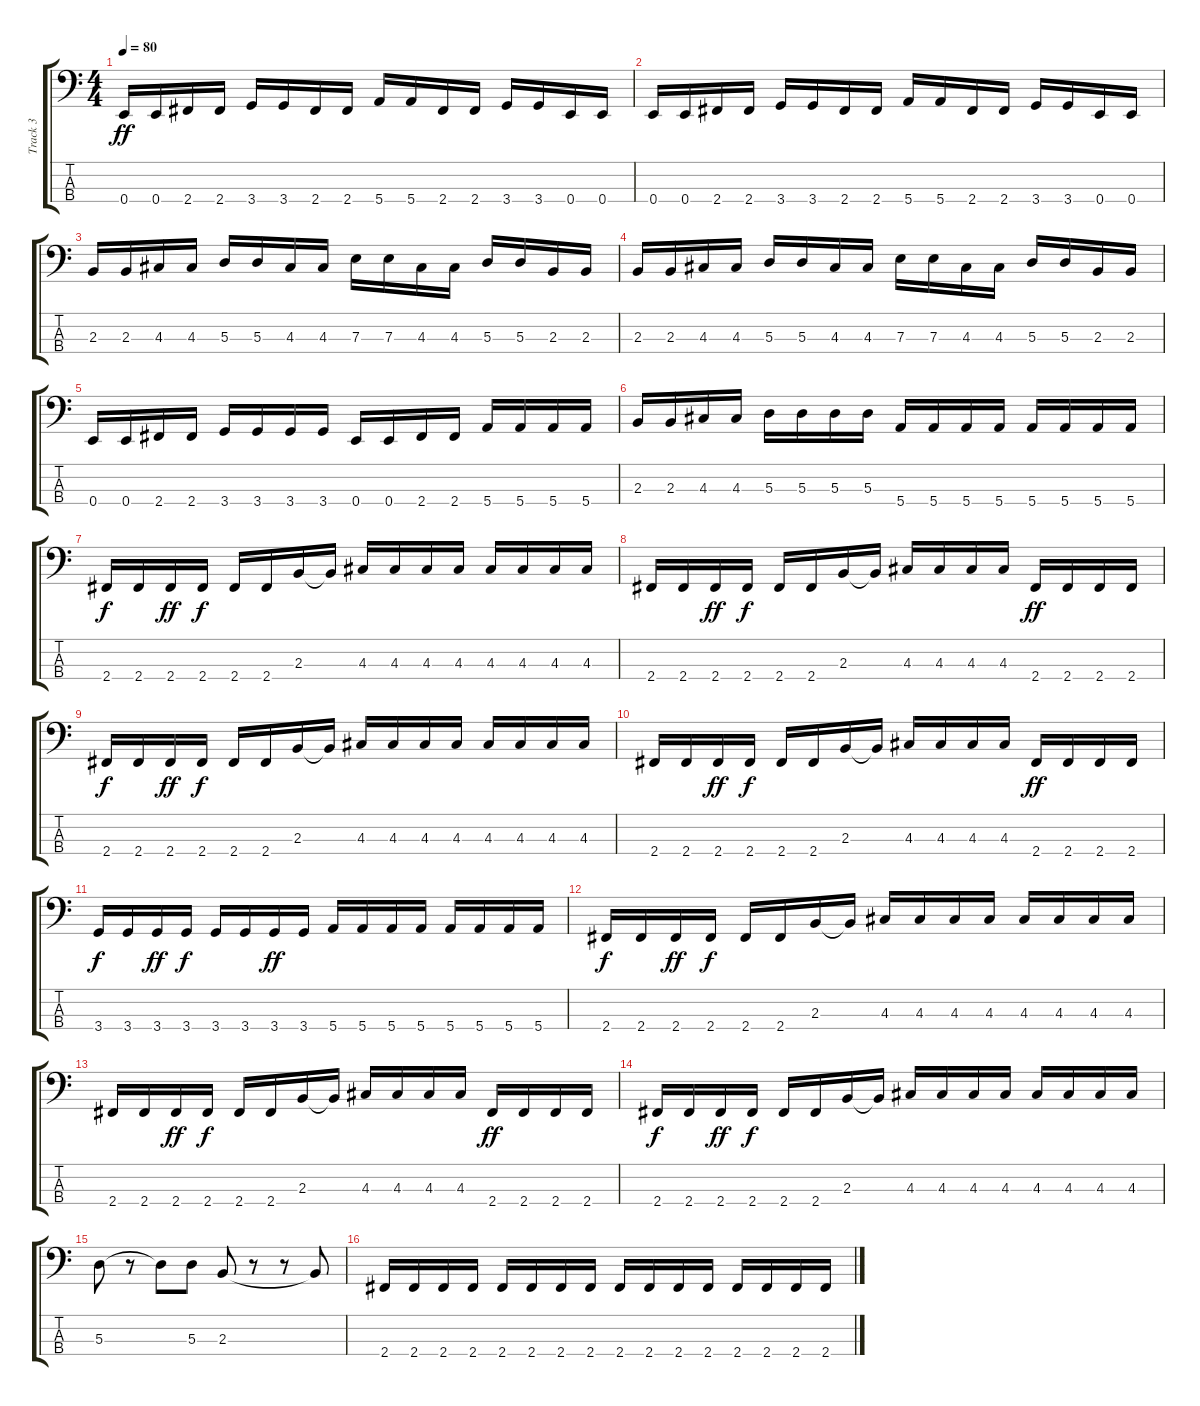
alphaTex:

\track ("Track 3" "Track 3") {instrument electricbassfinger}
\staff {score tabs}
\tuning (G2 D2 A1 E1) {hide}
\ts (4 4)
\tempo 80
\clef f4
\ks c
0.4.16{dy ff} 0.4.16 2.4.16 2.4.16 3.4.16 3.4.16 2.4.16 2.4.16 5.4.16 5.4.16 2.4.16 2.4.16 3.4.16 3.4.16 0.4.16 0.4.16 |
0.4.16 0.4.16 2.4.16 2.4.16 3.4.16 3.4.16 2.4.16 2.4.16 5.4.16 5.4.16 2.4.16 2.4.16 3.4.16 3.4.16 0.4.16 0.4.16 |
2.3.16 2.3.16 4.3.16 4.3.16 5.3.16 5.3.16 4.3.16 4.3.16 7.3.16 7.3.16 4.3.16 4.3.16 5.3.16 5.3.16 2.3.16 2.3.16 |
2.3.16 2.3.16 4.3.16 4.3.16 5.3.16 5.3.16 4.3.16 4.3.16 7.3.16 7.3.16 4.3.16 4.3.16 5.3.16 5.3.16 2.3.16 2.3.16 |
0.4.16 0.4.16 2.4.16 2.4.16 3.4.16 3.4.16 3.4.16 3.4.16 0.4.16 0.4.16 2.4.16 2.4.16 5.4.16 5.4.16 5.4.16 5.4.16 |
2.3.16 2.3.16 4.3.16 4.3.16 5.3.16 5.3.16 5.3.16 5.3.16 5.4.16 5.4.16 5.4.16 5.4.16 5.4.16 5.4.16 5.4.16 5.4.16 |
2.4.16{dy f} 2.4.16 2.4.16{dy ff} 2.4.16{dy f} 2.4.16 2.4.16 2.3.16 2.3{t}.16 4.3.16 4.3.16 4.3.16 4.3.16 4.3.16 4.3.16 4.3.16 4.3.16 |
2.4.16 2.4.16 2.4.16{dy ff} 2.4.16{dy f} 2.4.16 2.4.16 2.3.16 2.3{t}.16 4.3.16 4.3.16 4.3.16 4.3.16 2.4.16{dy ff} 2.4.16 2.4.16 2.4.16 |
2.4.16{dy f} 2.4.16 2.4.16{dy ff} 2.4.16{dy f} 2.4.16 2.4.16 2.3.16 2.3{t}.16 4.3.16 4.3.16 4.3.16 4.3.16 4.3.16 4.3.16 4.3.16 4.3.16 |
2.4.16 2.4.16 2.4.16{dy ff} 2.4.16{dy f} 2.4.16 2.4.16 2.3.16 2.3{t}.16 4.3.16 4.3.16 4.3.16 4.3.16 2.4.16{dy ff} 2.4.16 2.4.16 2.4.16 |
3.4.16{dy f} 3.4.16 3.4.16{dy ff} 3.4.16{dy f} 3.4.16 3.4.16 3.4.16{dy ff} 3.4.16 5.4.16 5.4.16 5.4.16 5.4.16 5.4.16 5.4.16 5.4.16 5.4.16 |
2.4.16{dy f} 2.4.16 2.4.16{dy ff} 2.4.16{dy f} 2.4.16 2.4.16 2.3.16 2.3{t}.16 4.3.16 4.3.16 4.3.16 4.3.16 4.3.16 4.3.16 4.3.16 4.3.16 |
2.4.16 2.4.16 2.4.16{dy ff} 2.4.16{dy f} 2.4.16 2.4.16 2.3.16 2.3{t}.16 4.3.16 4.3.16 4.3.16 4.3.16 2.4.16{dy ff} 2.4.16 2.4.16 2.4.16 |
2.4.16{dy f} 2.4.16 2.4.16{dy ff} 2.4.16{dy f} 2.4.16 2.4.16 2.3.16 2.3{t}.16 4.3.16 4.3.16 4.3.16 4.3.16 4.3.16 4.3.16 4.3.16 4.3.16 |
5.3.8 r.8 5.3{t}.8 5.3.8 2.3.8 r.8 r.8 2.3{t}.8 |
2.4.16 2.4.16 2.4.16 2.4.16 2.4.16 2.4.16 2.4.16 2.4.16 2.4.16 2.4.16 2.4.16 2.4.16 2.4.16 2.4.16 2.4.16 2.4.16
